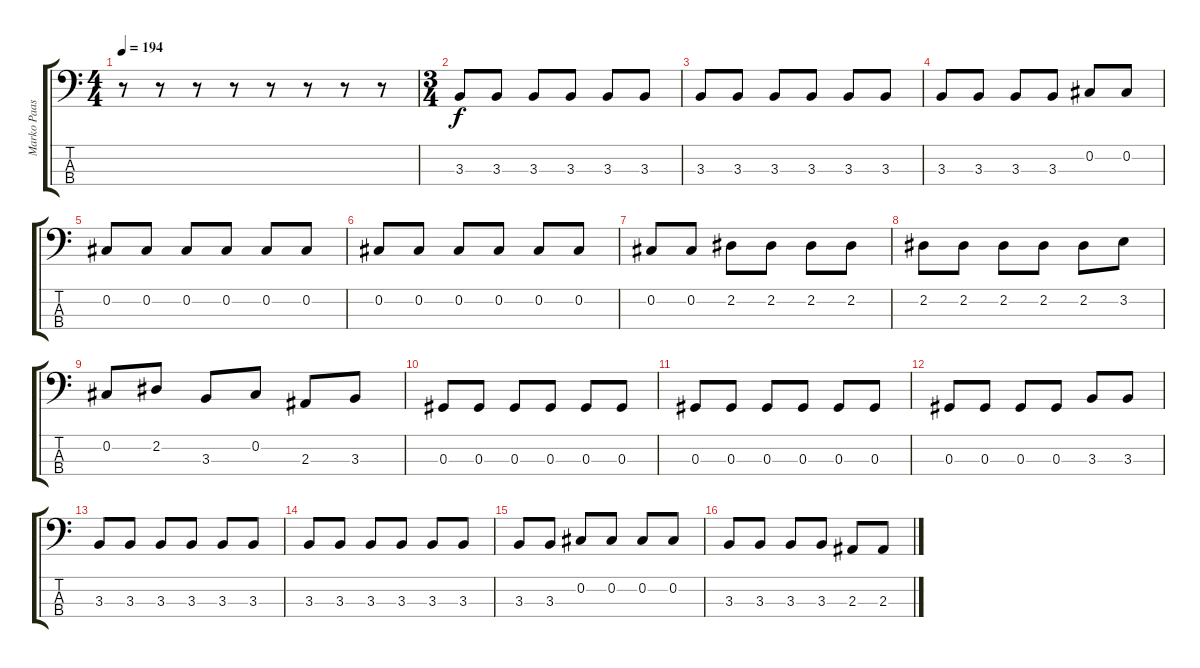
\track ("Marko Paasikoski" "Marko Paas") {instrument electricbasspick}
\staff {score tabs}
\tuning (Gb2 Db2 Ab1 Eb1) {hide}
\ts (4 4)
\tempo 194
\clef f4
\ks c
r.8{dy f} r.8 r.8 r.8 r.8 r.8 r.8 r.8 |
\ts (3 4)
3.3.8 3.3.8 3.3.8 3.3.8 3.3.8 3.3.8 |
3.3.8 3.3.8 3.3.8 3.3.8 3.3.8 3.3.8 |
3.3.8 3.3.8 3.3.8 3.3.8 0.2.8 0.2.8 |
0.2.8 0.2.8 0.2.8 0.2.8 0.2.8 0.2.8 |
0.2.8 0.2.8 0.2.8 0.2.8 0.2.8 0.2.8 |
0.2.8 0.2.8 2.2.8 2.2.8 2.2.8 2.2.8 |
2.2.8 2.2.8 2.2.8 2.2.8 2.2.8 3.2.8 |
0.2.8 2.2.8 3.3.8 0.2.8 2.3.8 3.3.8 |
0.3.8 0.3.8 0.3.8 0.3.8 0.3.8 0.3.8 |
0.3.8 0.3.8 0.3.8 0.3.8 0.3.8 0.3.8 |
0.3.8 0.3.8 0.3.8 0.3.8 3.3.8 3.3.8 |
3.3.8 3.3.8 3.3.8 3.3.8 3.3.8 3.3.8 |
3.3.8 3.3.8 3.3.8 3.3.8 3.3.8 3.3.8 |
3.3.8 3.3.8 0.2.8 0.2.8 0.2.8 0.2.8 |
3.3.8 3.3.8 3.3.8 3.3.8 2.3.8 2.3.8
